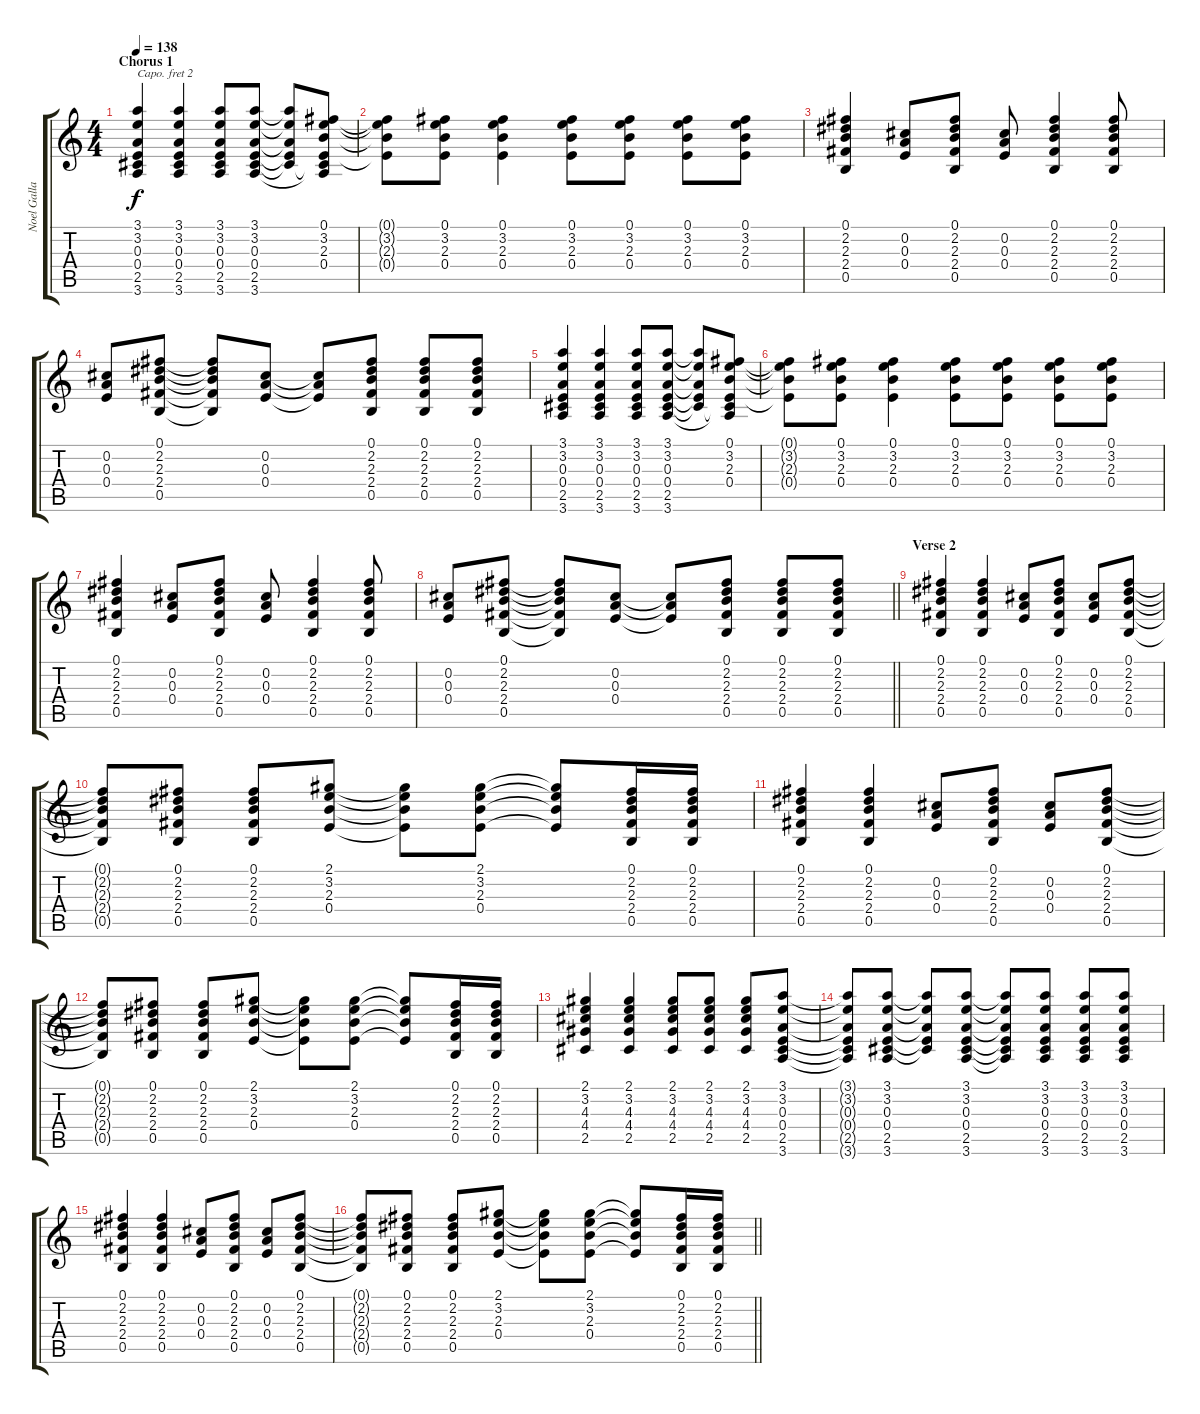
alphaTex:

\track ("Noel Gallagher" "Noel Galla") {instrument overdrivenguitar}
\staff {score tabs}
\capo 2
\tuning (E4 B3 G3 D3 A2 E2) {hide}
\ts (4 4)
\section ("" "Chorus 1")
\tempo 138
\clef g2
\ks c
(3.1 3.2 0.3 0.4 2.5 3.6).4{dy f} (3.1 3.2 0.3 0.4 2.5 3.6).4 (3.1 3.2 0.3 0.4 2.5 3.6).8 (3.1 3.2 0.3 0.4 2.5 3.6).8 (3.1{t} 3.2{t} 0.3{t} 0.4{t} 2.5{t}).8 (0.1 3.2 2.3 0.4 2.5{t} 3.6{t}).8 |
(0.1{t} 3.2{t} 2.3{t} 0.4{t}).8 (0.1 3.2 2.3 0.4).8 (0.1 3.2 2.3 0.4).4 (0.1 3.2 2.3 0.4).8 (0.1 3.2 2.3 0.4).8 (0.1 3.2 2.3 0.4).8 (0.1 3.2 2.3 0.4).8 |
(0.1 2.2 2.3 2.4 0.5).4 (0.2 0.3 0.4).8 (0.1 2.2 2.3 2.4 0.5).8 (0.2 0.3 0.4).8 (0.1 2.2 2.3 2.4 0.5).4 (0.1 2.2 2.3 2.4 0.5).8 |
(0.2 0.3 0.4).8 (0.1 2.2 2.3 2.4 0.5).8 (0.1{t} 2.2{t} 2.3{t} 2.4{t} 0.5{t}).8 (0.2 0.3 0.4).8 (0.2{t} 0.3{t} 0.4{t}).8 (0.1 2.2 2.3 2.4 0.5).8 (0.1 2.2 2.3 2.4 0.5).8 (0.1 2.2 2.3 2.4 0.5).8 |
(3.1 3.2 0.3 0.4 2.5 3.6).4 (3.1 3.2 0.3 0.4 2.5 3.6).4 (3.1 3.2 0.3 0.4 2.5 3.6).8 (3.1 3.2 0.3 0.4 2.5 3.6).8 (3.1{t} 3.2{t} 0.3{t} 0.4{t} 2.5{t}).8 (0.1 3.2 2.3 0.4 2.5{t} 3.6{t}).8 |
(0.1{t} 3.2{t} 2.3{t} 0.4{t}).8 (0.1 3.2 2.3 0.4).8 (0.1 3.2 2.3 0.4).4 (0.1 3.2 2.3 0.4).8 (0.1 3.2 2.3 0.4).8 (0.1 3.2 2.3 0.4).8 (0.1 3.2 2.3 0.4).8 |
(0.1 2.2 2.3 2.4 0.5).4 (0.2 0.3 0.4).8 (0.1 2.2 2.3 2.4 0.5).8 (0.2 0.3 0.4).8 (0.1 2.2 2.3 2.4 0.5).4 (0.1 2.2 2.3 2.4 0.5).8 |
\barLineRight lightlight
(0.2 0.3 0.4).8 (0.1 2.2 2.3 2.4 0.5).8 (0.1{t} 2.2{t} 2.3{t} 2.4{t} 0.5{t}).8 (0.2 0.3 0.4).8 (0.2{t} 0.3{t} 0.4{t}).8 (0.1 2.2 2.3 2.4 0.5).8 (0.1 2.2 2.3 2.4 0.5).8 (0.1 2.2 2.3 2.4 0.5).8 |
\section ("" "Verse 2")
(0.1 2.2 2.3 2.4 0.5).4 (0.1 2.2 2.3 2.4 0.5).4 (0.2 0.3 0.4).8 (0.1 2.2 2.3 2.4 0.5).8 (0.2 0.3 0.4).8 (0.1 2.2 2.3 2.4 0.5).8 |
(0.1{t} 2.2{t} 2.3{t} 2.4{t} 0.5{t}).8 (0.1 2.2 2.3 2.4 0.5).8 (0.1 2.2 2.3 2.4 0.5).8 (2.1 3.2 2.3 0.4).8 (2.1{t} 3.2{t} 2.3{t} 0.4{t}).8 (2.1 3.2 2.3 0.4).8 (2.1{t} 3.2{t} 2.3{t} 0.4{t}).8 (0.1 2.2 2.3 2.4 0.5).16 (0.1 2.2 2.3 2.4 0.5).16 |
(0.1 2.2 2.3 2.4 0.5).4 (0.1 2.2 2.3 2.4 0.5).4 (0.2 0.3 0.4).8 (0.1 2.2 2.3 2.4 0.5).8 (0.2 0.3 0.4).8 (0.1 2.2 2.3 2.4 0.5).8 |
(0.1{t} 2.2{t} 2.3{t} 2.4{t} 0.5{t}).8 (0.1 2.2 2.3 2.4 0.5).8 (0.1 2.2 2.3 2.4 0.5).8 (2.1 3.2 2.3 0.4).8 (2.1{t} 3.2{t} 2.3{t} 0.4{t}).8 (2.1 3.2 2.3 0.4).8 (2.1{t} 3.2{t} 2.3{t} 0.4{t}).8 (0.1 2.2 2.3 2.4 0.5).16 (0.1 2.2 2.3 2.4 0.5).16 |
(2.1 3.2 4.3 4.4 2.5).4 (2.1 3.2 4.3 4.4 2.5).4 (2.1 3.2 4.3 4.4 2.5).8 (2.1 3.2 4.3 4.4 2.5).8 (2.1 3.2 4.3 4.4 2.5).8 (3.1 3.2 0.3 0.4 2.5 3.6).8 |
(3.1{t} 3.2{t} 0.3{t} 0.4{t} 2.5{t} 3.6{t}).8 (3.1 3.2 0.3 0.4 2.5 3.6).8 (3.1{t} 3.2{t} 0.3{t} 0.4{t} 2.5{t}).8 (3.1 3.2 0.3 0.4 2.5 3.6).8 (3.1{t} 3.2{t} 0.3{t} 0.4{t} 2.5{t} 3.6{t}).8 (3.1 3.2 0.3 0.4 2.5 3.6).8 (3.1 3.2 0.3 0.4 2.5 3.6).8 (3.1 3.2 0.3 0.4 2.5 3.6).8 |
(0.1 2.2 2.3 2.4 0.5).4 (0.1 2.2 2.3 2.4 0.5).4 (0.2 0.3 0.4).8 (0.1 2.2 2.3 2.4 0.5).8 (0.2 0.3 0.4).8 (0.1 2.2 2.3 2.4 0.5).8 |
\barLineRight lightlight
(0.1{t} 2.2{t} 2.3{t} 2.4{t} 0.5{t}).8 (0.1 2.2 2.3 2.4 0.5).8 (0.1 2.2 2.3 2.4 0.5).8 (2.1 3.2 2.3 0.4).8 (2.1{t} 3.2{t} 2.3{t} 0.4{t}).8 (2.1 3.2 2.3 0.4).8 (2.1{t} 3.2{t} 2.3{t} 0.4{t}).8 (0.1 2.2 2.3 2.4 0.5).16 (0.1 2.2 2.3 2.4 0.5).16
